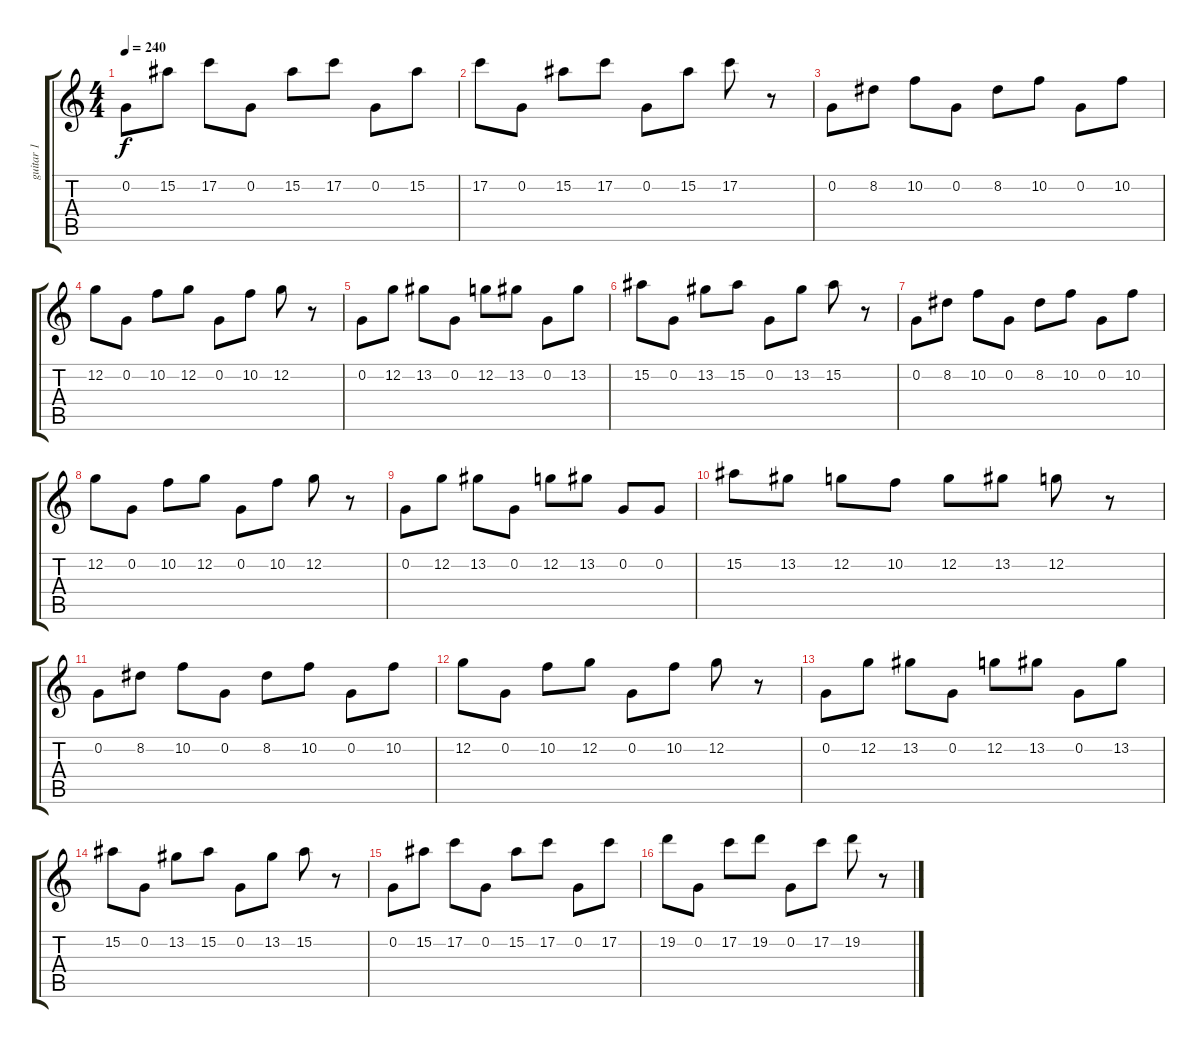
\track ("guitar 1" "guitar 1") {instrument overdrivenguitar}
\staff {score tabs}
\tuning (C4 G3 Eb3 Bb2 F2 C2) {hide}
\ts (4 4)
\tempo 240
\clef g2
\ks c
0.2.8{dy f} 15.2.8 17.2.8 0.2.8 15.2.8 17.2.8 0.2.8 15.2.8 |
17.2.8 0.2.8 15.2.8 17.2.8 0.2.8 15.2.8 17.2.8 r.8 |
0.2.8 8.2.8 10.2.8 0.2.8 8.2.8 10.2.8 0.2.8 10.2.8 |
12.2.8 0.2.8 10.2.8 12.2.8 0.2.8 10.2.8 12.2.8 r.8 |
0.2.8 12.2.8 13.2.8 0.2.8 12.2.8 13.2.8 0.2.8 13.2.8 |
15.2.8 0.2.8 13.2.8 15.2.8 0.2.8 13.2.8 15.2.8 r.8 |
0.2.8 8.2.8 10.2.8 0.2.8 8.2.8 10.2.8 0.2.8 10.2.8 |
12.2.8 0.2.8 10.2.8 12.2.8 0.2.8 10.2.8 12.2.8 r.8 |
0.2.8 12.2.8 13.2.8 0.2.8 12.2.8 13.2.8 0.2.8 0.2.8 |
15.2.8 13.2.8 12.2.8 10.2.8 12.2.8 13.2.8 12.2.8 r.8 |
0.2.8 8.2.8 10.2.8 0.2.8 8.2.8 10.2.8 0.2.8 10.2.8 |
12.2.8 0.2.8 10.2.8 12.2.8 0.2.8 10.2.8 12.2.8 r.8 |
0.2.8 12.2.8 13.2.8 0.2.8 12.2.8 13.2.8 0.2.8 13.2.8 |
15.2.8 0.2.8 13.2.8 15.2.8 0.2.8 13.2.8 15.2.8 r.8 |
0.2.8 15.2.8 17.2.8 0.2.8 15.2.8 17.2.8 0.2.8 17.2.8 |
19.2.8 0.2.8 17.2.8 19.2.8 0.2.8 17.2.8 19.2.8 r.8
